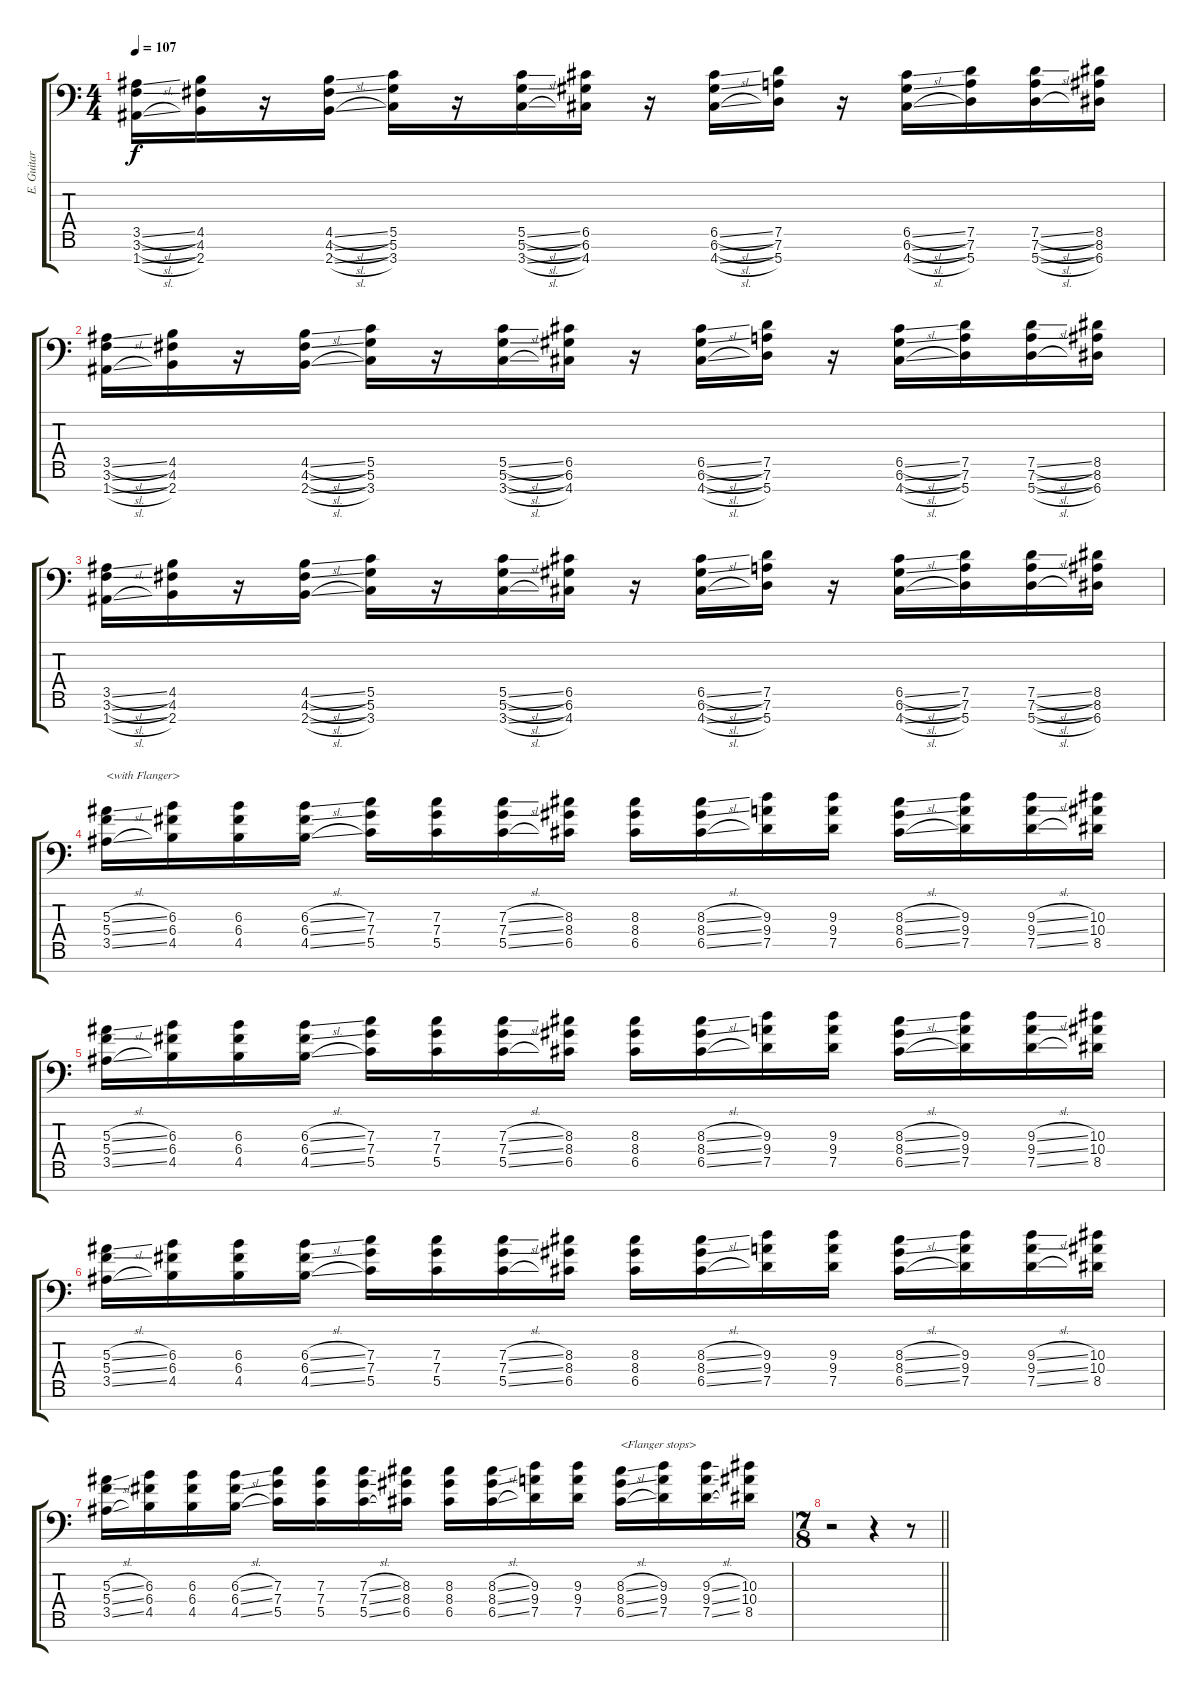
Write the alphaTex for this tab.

\track ("E. Guitar II" "E. Guitar ") {instrument overdrivenguitar}
\staff {score tabs}
\tuning (D4 A3 F3 C3 G2 D2 A1) {hide}
\ts (4 4)
\tempo 107
\clef f4
\ks c
(3.5{sl} 3.6{sl} 1.7{sl}).16{dy f} (4.5 4.6 2.7).16 r.16 (4.5{sl} 4.6{sl} 2.7{sl}).16 (5.5 5.6 3.7).16 r.16 (5.5{sl} 5.6{sl} 3.7{sl}).16 (6.5 6.6 4.7).16 r.16 (6.5{sl} 6.6{sl} 4.7{sl}).16 (7.5 7.6 5.7).16 r.16 (6.5{sl} 6.6{sl} 4.7{sl}).16 (7.5 7.6 5.7).16 (7.5{sl} 7.6{sl} 5.7{sl}).16 (8.5 8.6 6.7).16 |
(3.5{sl} 3.6{sl} 1.7{sl}).16 (4.5 4.6 2.7).16 r.16 (4.5{sl} 4.6{sl} 2.7{sl}).16 (5.5 5.6 3.7).16 r.16 (5.5{sl} 5.6{sl} 3.7{sl}).16 (6.5 6.6 4.7).16 r.16 (6.5{sl} 6.6{sl} 4.7{sl}).16 (7.5 7.6 5.7).16 r.16 (6.5{sl} 6.6{sl} 4.7{sl}).16 (7.5 7.6 5.7).16 (7.5{sl} 7.6{sl} 5.7{sl}).16 (8.5 8.6 6.7).16 |
(3.5{sl} 3.6{sl} 1.7{sl}).16 (4.5 4.6 2.7).16 r.16 (4.5{sl} 4.6{sl} 2.7{sl}).16 (5.5 5.6 3.7).16 r.16 (5.5{sl} 5.6{sl} 3.7{sl}).16 (6.5 6.6 4.7).16 r.16 (6.5{sl} 6.6{sl} 4.7{sl}).16 (7.5 7.6 5.7).16 r.16 (6.5{sl} 6.6{sl} 4.7{sl}).16 (7.5 7.6 5.7).16 (7.5{sl} 7.6{sl} 5.7{sl}).16 (8.5 8.6 6.7).16 |
(5.3{sl} 5.4{sl} 3.5{sl}).16{txt "<with Flanger>"} (6.3 6.4 4.5).16 (6.3 6.4 4.5).16 (6.3{sl} 6.4{sl} 4.5{sl}).16 (7.3 7.4 5.5).16 (7.3 7.4 5.5).16 (7.3{sl} 7.4{sl} 5.5{sl}).16 (8.3 8.4 6.5).16 (8.3 8.4 6.5).16 (8.3{sl} 8.4{sl} 6.5{sl}).16 (9.3 9.4 7.5).16 (9.3 9.4 7.5).16 (8.3{sl} 8.4{sl} 6.5{sl}).16 (9.3 9.4 7.5).16 (9.3{sl} 9.4{sl} 7.5{sl}).16 (10.3 10.4 8.5).16 |
(5.3{sl} 5.4{sl} 3.5{sl}).16 (6.3 6.4 4.5).16 (6.3 6.4 4.5).16 (6.3{sl} 6.4{sl} 4.5{sl}).16 (7.3 7.4 5.5).16 (7.3 7.4 5.5).16 (7.3{sl} 7.4{sl} 5.5{sl}).16 (8.3 8.4 6.5).16 (8.3 8.4 6.5).16 (8.3{sl} 8.4{sl} 6.5{sl}).16 (9.3 9.4 7.5).16 (9.3 9.4 7.5).16 (8.3{sl} 8.4{sl} 6.5{sl}).16 (9.3 9.4 7.5).16 (9.3{sl} 9.4{sl} 7.5{sl}).16 (10.3 10.4 8.5).16 |
(5.3{sl} 5.4{sl} 3.5{sl}).16 (6.3 6.4 4.5).16 (6.3 6.4 4.5).16 (6.3{sl} 6.4{sl} 4.5{sl}).16 (7.3 7.4 5.5).16 (7.3 7.4 5.5).16 (7.3{sl} 7.4{sl} 5.5{sl}).16 (8.3 8.4 6.5).16 (8.3 8.4 6.5).16 (8.3{sl} 8.4{sl} 6.5{sl}).16 (9.3 9.4 7.5).16 (9.3 9.4 7.5).16 (8.3{sl} 8.4{sl} 6.5{sl}).16 (9.3 9.4 7.5).16 (9.3{sl} 9.4{sl} 7.5{sl}).16 (10.3 10.4 8.5).16 |
(5.3{sl} 5.4{sl} 3.5{sl}).16 (6.3 6.4 4.5).16 (6.3 6.4 4.5).16 (6.3{sl} 6.4{sl} 4.5{sl}).16 (7.3 7.4 5.5).16 (7.3 7.4 5.5).16 (7.3{sl} 7.4{sl} 5.5{sl}).16 (8.3 8.4 6.5).16 (8.3 8.4 6.5).16 (8.3{sl} 8.4{sl} 6.5{sl}).16 (9.3 9.4 7.5).16 (9.3 9.4 7.5).16 (8.3{sl} 8.4{sl} 6.5{sl}).16{txt "<Flanger stops>"} (9.3 9.4 7.5).16 (9.3{sl} 9.4{sl} 7.5{sl}).16 (10.3 10.4 8.5).16 |
\ts (7 8)
\barLineRight lightlight
r.2 r.4 r.8
